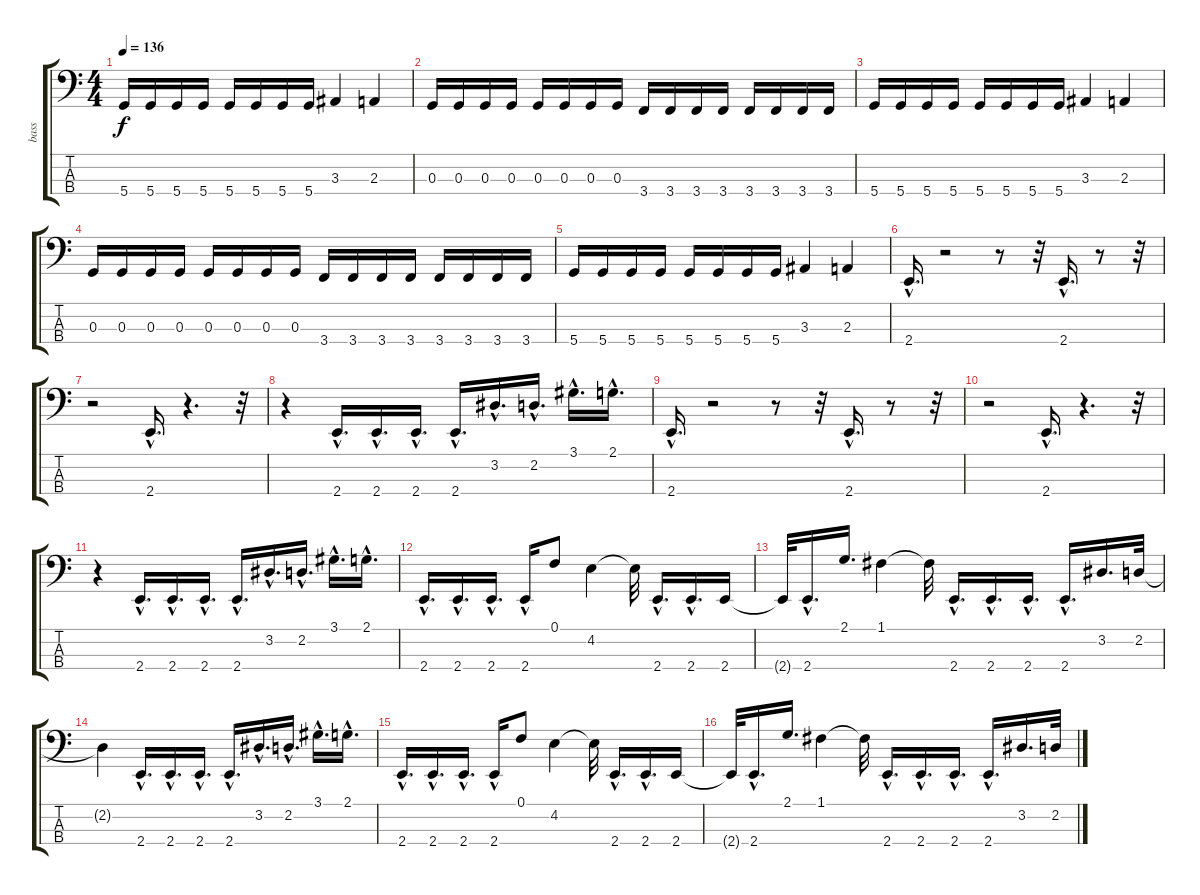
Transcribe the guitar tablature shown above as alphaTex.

\track ("bass" "bass") {instrument acousticbass}
\staff {score tabs}
\tuning (F2 C2 G1 D1) {hide}
\ts (4 4)
\tempo 136
\clef f4
\ks c
5.4.16{dy f} 5.4.16 5.4.16 5.4.16 5.4.16 5.4.16 5.4.16 5.4.16 3.3.4 2.3.4 |
0.3.16 0.3.16 0.3.16 0.3.16 0.3.16 0.3.16 0.3.16 0.3.16 3.4.16 3.4.16 3.4.16 3.4.16 3.4.16 3.4.16 3.4.16 3.4.16 |
5.4.16 5.4.16 5.4.16 5.4.16 5.4.16 5.4.16 5.4.16 5.4.16 3.3.4 2.3.4 |
0.3.16 0.3.16 0.3.16 0.3.16 0.3.16 0.3.16 0.3.16 0.3.16 3.4.16 3.4.16 3.4.16 3.4.16 3.4.16 3.4.16 3.4.16 3.4.16 |
5.4.16 5.4.16 5.4.16 5.4.16 5.4.16 5.4.16 5.4.16 5.4.16 3.3.4 2.3.4 |
2.4{hac}.16{d} r.2 r.8 r.32 2.4{hac}.16{d} r.8 r.32 |
r.2 2.4{hac}.16{d} r.4{d} r.32 |
r.4 2.4{hac}.16{d} 2.4{hac}.16{d} 2.4{hac}.16{d} 2.4{hac}.16{d} 3.2{hac}.16{d} 2.2{hac}.16{d} 3.1{hac}.16{d} 2.1{hac}.16{d} |
2.4{hac}.16{d} r.2 r.8 r.32 2.4{hac}.16{d} r.8 r.32 |
r.2 2.4{hac}.16{d} r.4{d} r.32 |
r.4 2.4{hac}.16{d} 2.4{hac}.16{d} 2.4{hac}.16{d} 2.4{hac}.16{d} 3.2{hac}.16{d} 2.2{hac}.16{d} 3.1{hac}.16{d} 2.1{hac}.16{d} |
2.4{hac}.16{d} 2.4{hac}.16{d} 2.4{hac}.16{d} 2.4{hac}.16 0.1.8 4.2.4 4.2{t}.32 2.4{hac}.16{d} 2.4{hac}.16{d} 2.4.16 |
2.4{t}.32 2.4{hac}.16{d} 2.1.16{d} 1.1.4 1.1{t}.32 2.4{hac}.16{d} 2.4{hac}.16{d} 2.4{hac}.16{d} 2.4{hac}.16{d} 3.2.16{d} 2.2.32 |
2.2{t}.4 2.4{hac}.16{d} 2.4{hac}.16{d} 2.4{hac}.16{d} 2.4{hac}.16{d} 3.2{hac}.16{d} 2.2{hac}.16{d} 3.1{hac}.16{d} 2.1{hac}.16{d} |
2.4{hac}.16{d} 2.4{hac}.16{d} 2.4{hac}.16{d} 2.4{hac}.16 0.1.8 4.2.4 4.2{t}.32 2.4{hac}.16{d} 2.4{hac}.16{d} 2.4.16 |
2.4{t}.32 2.4{hac}.16{d} 2.1.16{d} 1.1.4 1.1{t}.32 2.4{hac}.16{d} 2.4{hac}.16{d} 2.4{hac}.16{d} 2.4{hac}.16{d} 3.2.16{d} 2.2.32
